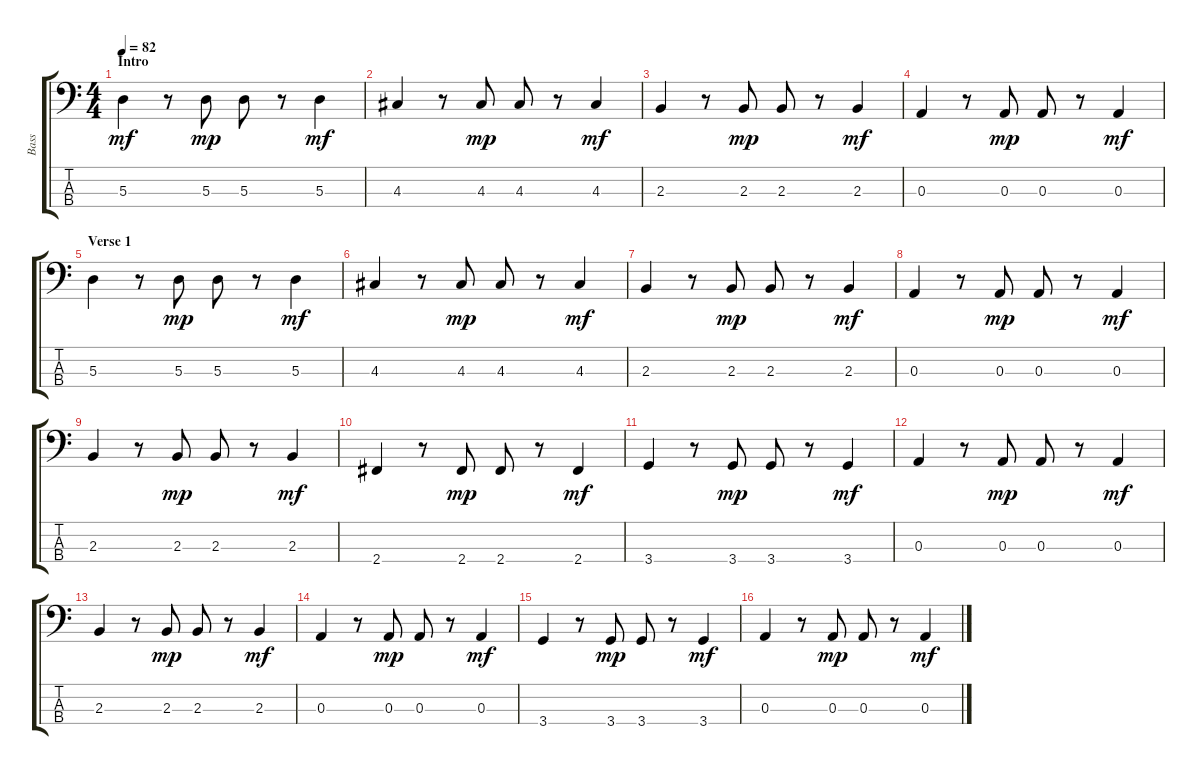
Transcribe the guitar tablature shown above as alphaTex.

\track ("Bass" "Bass") {instrument acousticbass}
\staff {score tabs}
\tuning (G2 D2 A1 E1) {hide}
\ts (4 4)
\section ("" "Intro")
\tempo 82
\clef f4
\ks c
5.3.4{dy mf instrument acousticbass} r.8 5.3.8{dy mp} 5.3.8 r.8 5.3.4{dy mf} |
4.3.4 r.8 4.3.8{dy mp} 4.3.8 r.8 4.3.4{dy mf} |
2.3.4 r.8 2.3.8{dy mp} 2.3.8 r.8 2.3.4{dy mf} |
0.3.4 r.8 0.3.8{dy mp} 0.3.8 r.8 0.3.4{dy mf} |
\section ("" "Verse 1")
5.3.4 r.8 5.3.8{dy mp} 5.3.8 r.8 5.3.4{dy mf} |
4.3.4 r.8 4.3.8{dy mp} 4.3.8 r.8 4.3.4{dy mf} |
2.3.4 r.8 2.3.8{dy mp} 2.3.8 r.8 2.3.4{dy mf} |
0.3.4 r.8 0.3.8{dy mp} 0.3.8 r.8 0.3.4{dy mf} |
2.3.4 r.8 2.3.8{dy mp} 2.3.8 r.8 2.3.4{dy mf} |
2.4.4 r.8 2.4.8{dy mp} 2.4.8 r.8 2.4.4{dy mf} |
3.4.4 r.8 3.4.8{dy mp} 3.4.8 r.8 3.4.4{dy mf} |
0.3.4 r.8 0.3.8{dy mp} 0.3.8 r.8 0.3.4{dy mf} |
2.3.4 r.8 2.3.8{dy mp} 2.3.8 r.8 2.3.4{dy mf} |
0.3.4 r.8 0.3.8{dy mp} 0.3.8 r.8 0.3.4{dy mf} |
3.4.4 r.8 3.4.8{dy mp} 3.4.8 r.8 3.4.4{dy mf} |
0.3.4 r.8 0.3.8{dy mp} 0.3.8 r.8 0.3.4{dy mf}
